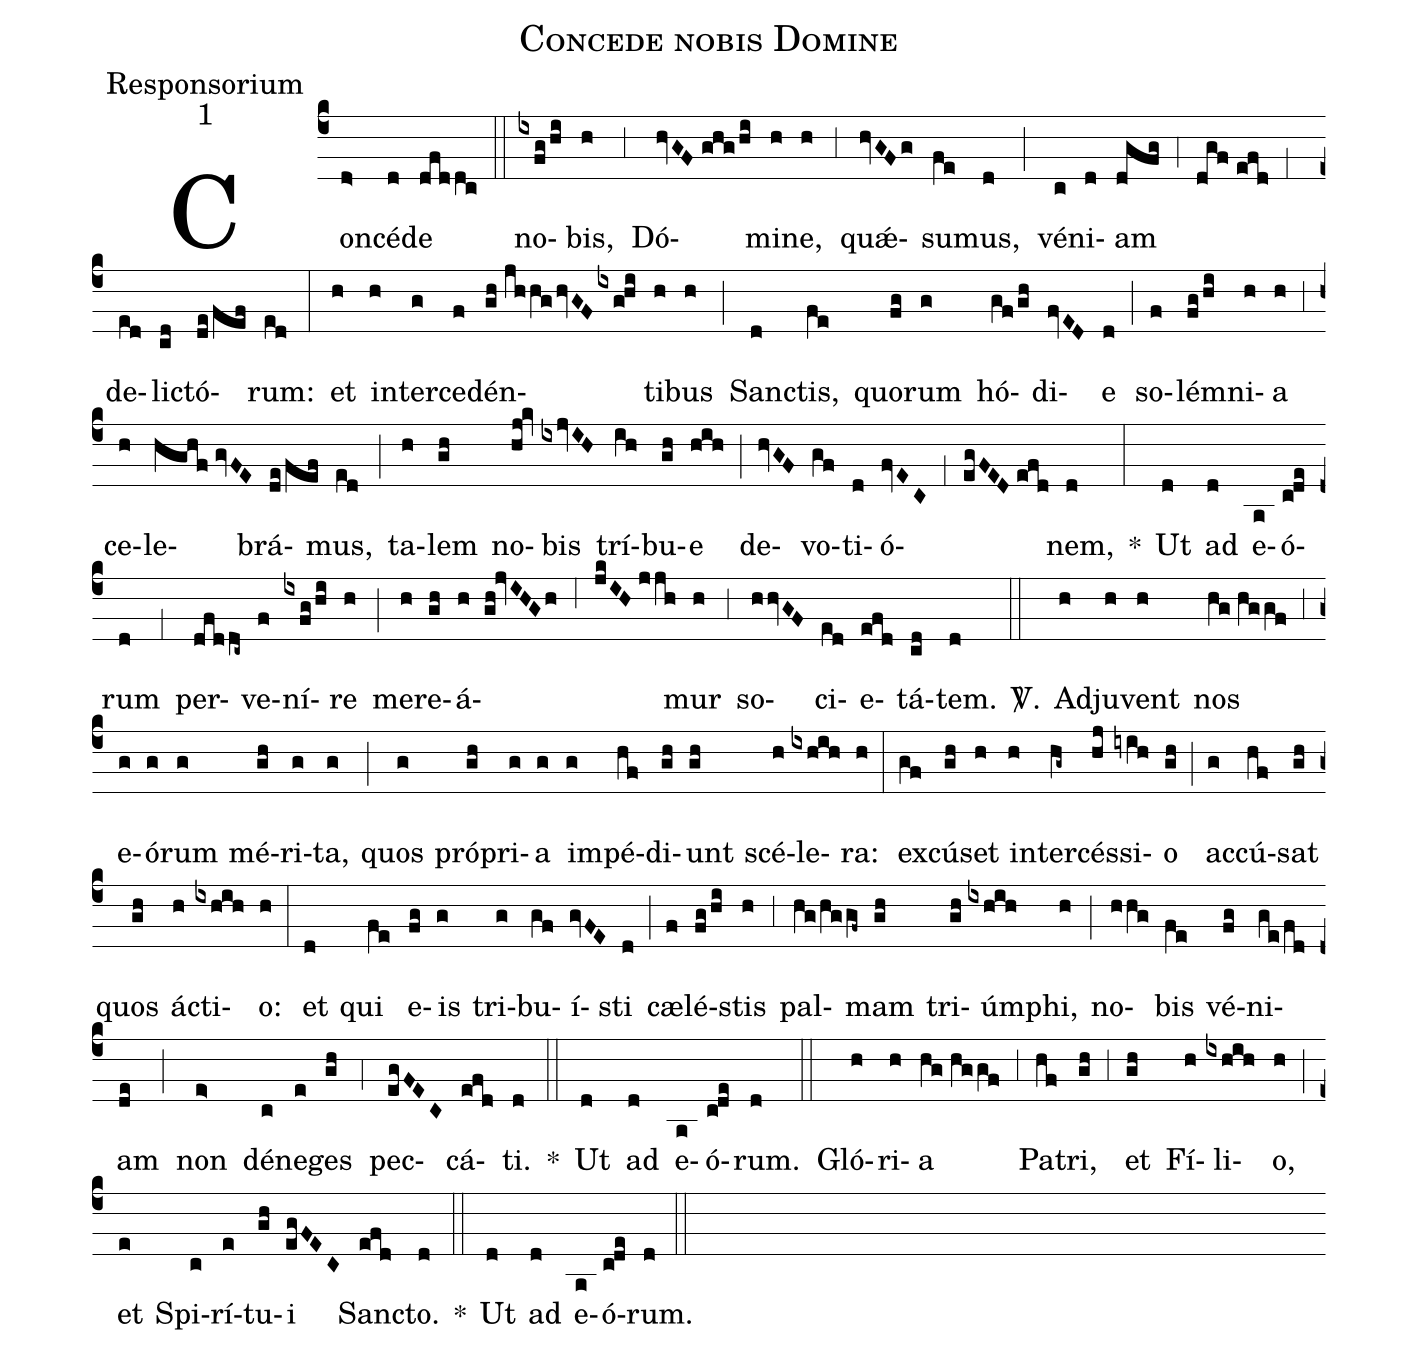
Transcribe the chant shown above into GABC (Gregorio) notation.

name:Concede nobis Domine;
office-part:Responsorium;
mode:1;
%%
(c4) Con(d>)cé(d)de(dfddc) (::) no(ixfg/hi)bis,(h) (;3) Dó(hvGF//ghg/hi)mi(h)ne,(h) (;3) qu<sp>'ae</sp>(hvGFg)su(fe)mus,(d) (;) vé(c)ni(d)am(dgfg) (;4) (dgf//efd) (;1) de(ed)li(cd)ctó(de/fef)rum:(ed) (:) et(h) in(h)ter(g)ce(f)dén(gh//jhhg/hvGF/ixg!hi)ti(h)bus(h) (;) San(d)ctis,(fe) quo(fg)rum(g) hó(gf/gh)di(fvED)e(d) (;) so(f)lé(fg/hi)mni(h)a(h) (;3) ce(h)le(hghf//gvFE)brá(de/fef)mus,(ed) (;) ta(h)lem(gh) no(hj!kv)bis(ixjvIH) trí(ih)bu(gh)e(hih) (;) de(hvGF)vo(gf)ti(d)ó(fvEC;1egFED//efd)nem,(d) *(:) Ut(d) ad(d) e(a)ó(c!de)rum(d) (;1) per(dfddc~)ve(f)ní(ixfg/hi)re(h) (;) me(h)re(gh)á(h gh!jvIHGh;6jkIH//jjh)mur(h) (;3) so(hhvGF)ci(ed)e(efd)tá(cd)tem.(d) <sp>V/</sp>.(::) Ad(h)ju(h)vent(h) nos(hg//hggf) (;3) e(g)ó(g)rum(g) mé(gh)ri(g)ta,(g) (;) quos(g) pró(gh)pri(g)a(g) im(g)pé(hf)di(gh)unt(gh) scé(h)le(ixhih)ra:(h) (:) ex(gf)cú(gh)set(h) in(h)ter(hg~)cés(hj)si(iyih)o(gh) (;) ac(g)cú(hf)sat(gh) quos(gh) á(h)cti(ixhih)o:(h) (:) et(d) qui(fe) e(fg)is(g) tri(g)bu(gf)í(gvFE)sti(d) (;) cæ(f)lé(fg/hi)stis(h) (;3) pal(hg/hggf~)mam(gh) tri(gh)úm(ixhih)phi,(h) (;) no(hhg)bis(fe) vé(fg)ni(ge/fd)am(de) (;) non(e>) dé(c)ne(e)ges(gh) (;4) pec(egFEC)cá(efd)ti.(d) *(::) Ut(d) ad(d) e(a)ó(c!de)rum.(d) (::) Gló(h)ri(h)a(hg//hggf) (;3) Pa(hf)tri,(gh) (;3) et(gh) Fí(h)li(ixhih)o,(h) (;) et(e) Spi(c)rí(e)tu(gh)i(egFEC) San(efd)cto.(d) *(::) Ut(d) ad(d) e(a)ó(c!de)rum.(d) (::)
